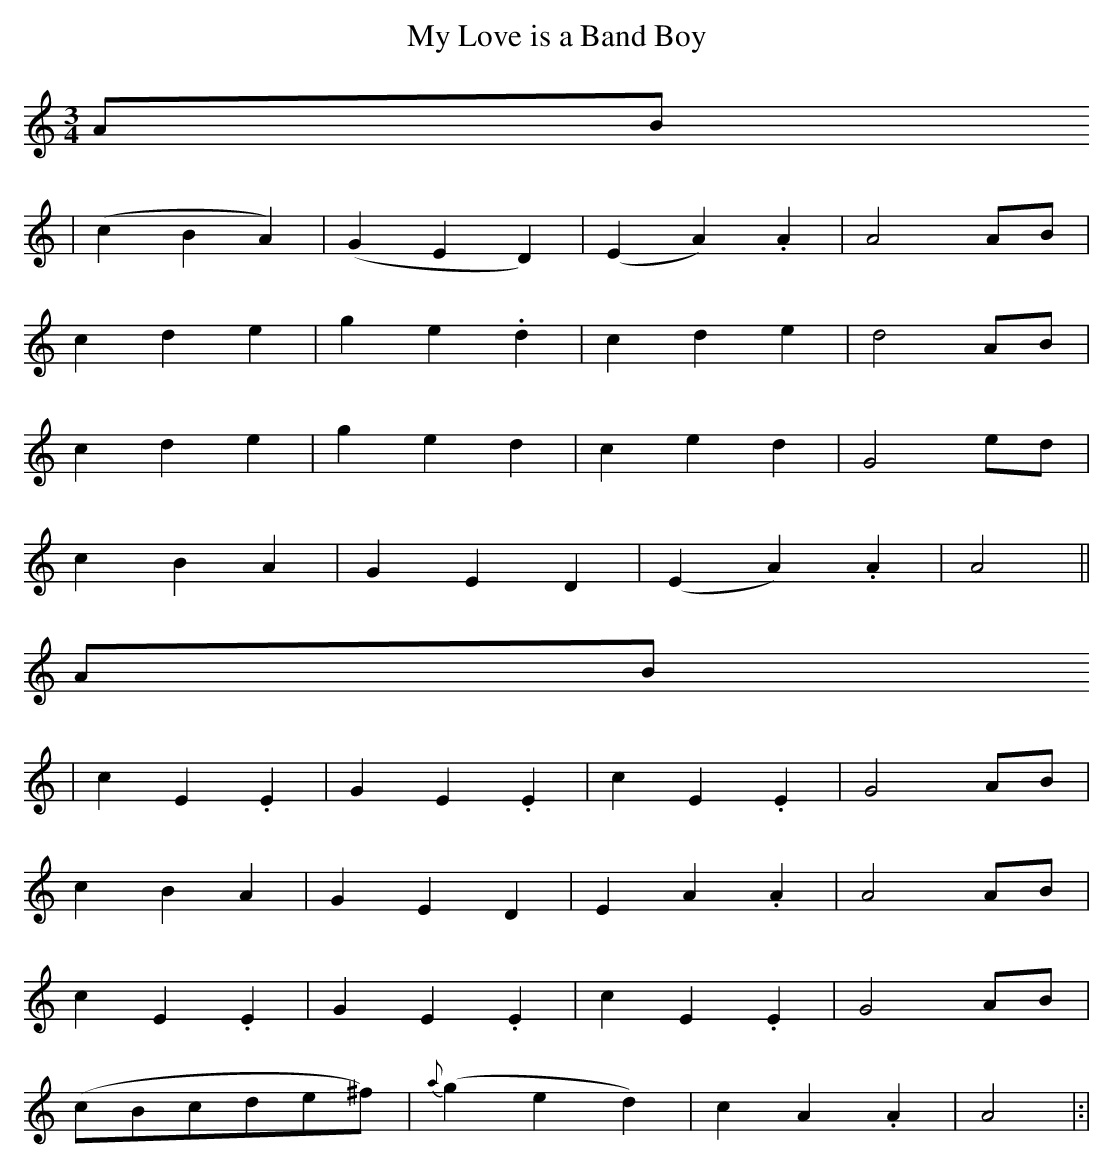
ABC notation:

X:1
T: My Love is a Band Boy
M: 3/4
L: 1/8
K: Am
A-B
| (c2B2A2) | (G2E2D2) | (E2A2) .A2 | A4 A-B |
c2d2e2 | g2e2.d2 | c2d2e2 | d4 A-B |
c2d2e2 | g2e2d2 | c2e2d2 | G4 e-d |
c2B2A2 | G2E2D2 | (E2A2) .A2 | A4 ||
A-B
| c2-E2.E2 | G2-E2.E2 | c2-E2.E2 | G4 A-B |
c2B2A2 | G2E2D2 | E2-A2.A2 | A4 A-B |
c2-E2.E2 | G2-E2.E2 | c2-E2.E2 | G4 A-B |
(cBcde^f) | {a}(g2e2d2) | c2-A2.A2 | A4 |:|
